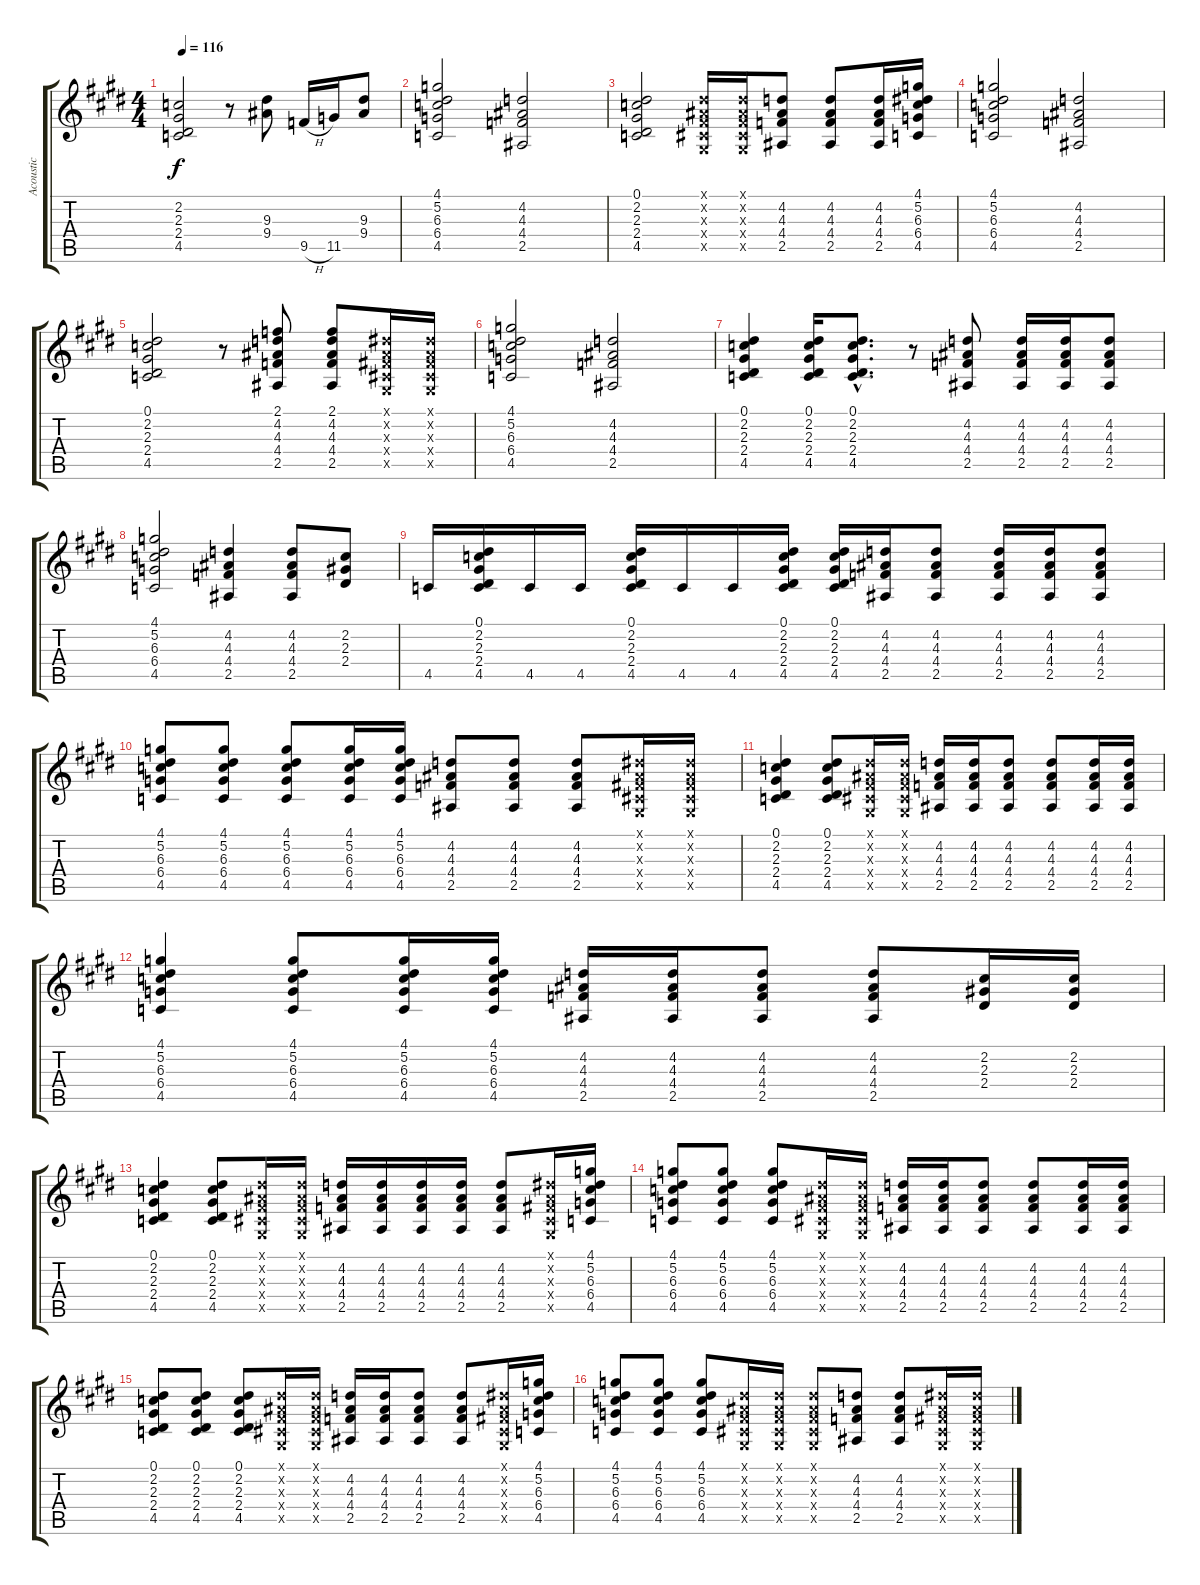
\track ("Acoustic" "Acoustic") {instrument acousticguitarsteel}
\staff {score tabs}
\tuning (Eb4 Bb3 Gb3 Db3 Ab2 Eb2) {hide}
\ts (4 4)
\tempo 116
\clef g2
\ks c#minor
(2.2 2.3 2.4 4.5).2{dy f} r.8 (9.3 9.4).8 9.5{h}.16 11.5.16 (9.3 9.4).8 |
(4.1 5.2 6.3 6.4 4.5).2 (4.2 4.3 4.4 2.5).2 |
(0.1 2.2 2.3 2.4 4.5).2 (0.1{x} 0.2{x} 0.3{x} 0.4{x} 0.5{x}).16 (0.1{x} 0.2{x} 0.3{x} 0.4{x} 0.5{x}).16 (4.2 4.3 4.4 2.5).8 (4.2 4.3 4.4 2.5).8 (4.2 4.3 4.4 2.5).16 (4.1 5.2 6.3 6.4 4.5).16 |
(4.1 5.2 6.3 6.4 4.5).2 (4.2 4.3 4.4 2.5).2 |
(0.1 2.2 2.3 2.4 4.5).2 r.8 (2.1 4.2 4.3 4.4 2.5).8 (2.1 4.2 4.3 4.4 2.5).8 (0.1{x} 0.2{x} 0.3{x} 0.4{x} 0.5{x}).16 (0.1{x} 0.2{x} 0.3{x} 0.4{x} 0.5{x}).16 |
(4.1 5.2 6.3 6.4 4.5).2 (4.2 4.3 4.4 2.5).2 |
(0.1 2.2 2.3 2.4 4.5).4 (0.1 2.2 2.3 2.4 4.5).16 (0.1{hac} 2.2{hac} 2.3{hac} 2.4{hac} 4.5{hac}).8{d} r.8 (4.2 4.3 4.4 2.5).8 (4.2 4.3 4.4 2.5).16 (4.2 4.3 4.4 2.5).16 (4.2 4.3 4.4 2.5).8 |
(4.1 5.2 6.3 6.4 4.5).2 (4.2 4.3 4.4 2.5).4 (4.2 4.3 4.4 2.5).8 (2.2 2.3 2.4).8 |
4.5.16 (0.1 2.2 2.3 2.4 4.5).16 4.5.16 4.5.16 (0.1 2.2 2.3 2.4 4.5).16 4.5.16 4.5.16 (0.1 2.2 2.3 2.4 4.5).16 (0.1 2.2 2.3 2.4 4.5).16 (4.2 4.3 4.4 2.5).16 (4.2 4.3 4.4 2.5).8 (4.2 4.3 4.4 2.5).16 (4.2 4.3 4.4 2.5).16 (4.2 4.3 4.4 2.5).8 |
(4.1 5.2 6.3 6.4 4.5).8 (4.1 5.2 6.3 6.4 4.5).8 (4.1 5.2 6.3 6.4 4.5).8 (4.1 5.2 6.3 6.4 4.5).16 (4.1 5.2 6.3 6.4 4.5).16 (4.2 4.3 4.4 2.5).8 (4.2 4.3 4.4 2.5).8 (4.2 4.3 4.4 2.5).8 (0.1{x} 0.2{x} 0.3{x} 0.4{x} 0.5{x}).16 (0.1{x} 0.2{x} 0.3{x} 0.4{x} 0.5{x}).16 |
(0.1 2.2 2.3 2.4 4.5).4 (0.1 2.2 2.3 2.4 4.5).8 (0.1{x} 0.2{x} 0.3{x} 0.4{x} 0.5{x}).16 (0.1{x} 0.2{x} 0.3{x} 0.4{x} 0.5{x}).16 (4.2 4.3 4.4 2.5).16 (4.2 4.3 4.4 2.5).16 (4.2 4.3 4.4 2.5).8 (4.2 4.3 4.4 2.5).8 (4.2 4.3 4.4 2.5).16 (4.2 4.3 4.4 2.5).16 |
(4.1 5.2 6.3 6.4 4.5).4 (4.1 5.2 6.3 6.4 4.5).8 (4.1 5.2 6.3 6.4 4.5).16 (4.1 5.2 6.3 6.4 4.5).16 (4.2 4.3 4.4 2.5).16 (4.2 4.3 4.4 2.5).16 (4.2 4.3 4.4 2.5).8 (4.2 4.3 4.4 2.5).8 (2.2 2.3 2.4).16 (2.2 2.3 2.4).16 |
(0.1 2.2 2.3 2.4 4.5).4 (0.1 2.2 2.3 2.4 4.5).8 (0.1{x} 0.2{x} 0.3{x} 0.4{x} 0.5{x}).16 (0.1{x} 0.2{x} 0.3{x} 0.4{x} 0.5{x}).16 (4.2 4.3 4.4 2.5).16 (4.2 4.3 4.4 2.5).16 (4.2 4.3 4.4 2.5).16 (4.2 4.3 4.4 2.5).16 (4.2 4.3 4.4 2.5).8 (0.1{x} 0.2{x} 0.3{x} 0.4{x} 0.5{x}).16 (4.1 5.2 6.3 6.4 4.5).16 |
(4.1 5.2 6.3 6.4 4.5).8 (4.1 5.2 6.3 6.4 4.5).8 (4.1 5.2 6.3 6.4 4.5).8 (0.1{x} 0.2{x} 0.3{x} 0.4{x} 0.5{x}).16 (0.1{x} 0.2{x} 0.3{x} 0.4{x} 0.5{x}).16 (4.2 4.3 4.4 2.5).16 (4.2 4.3 4.4 2.5).16 (4.2 4.3 4.4 2.5).8 (4.2 4.3 4.4 2.5).8 (4.2 4.3 4.4 2.5).16 (4.2 4.3 4.4 2.5).16 |
(0.1 2.2 2.3 2.4 4.5).8 (0.1 2.2 2.3 2.4 4.5).8 (0.1 2.2 2.3 2.4 4.5).8 (0.1{x} 0.2{x} 0.3{x} 0.4{x} 0.5{x}).16 (0.1{x} 0.2{x} 0.3{x} 0.4{x} 0.5{x}).16 (4.2 4.3 4.4 2.5).16 (4.2 4.3 4.4 2.5).16 (4.2 4.3 4.4 2.5).8 (4.2 4.3 4.4 2.5).8 (0.1{x} 0.2{x} 0.3{x} 0.4{x} 0.5{x}).16 (4.1 5.2 6.3 6.4 4.5).16 |
(4.1 5.2 6.3 6.4 4.5).8 (4.1 5.2 6.3 6.4 4.5).8 (4.1 5.2 6.3 6.4 4.5).8 (0.1{x} 0.2{x} 0.3{x} 0.4{x} 0.5{x}).16 (0.1{x} 0.2{x} 0.3{x} 0.4{x} 0.5{x}).16 (0.1{x} 0.2{x} 0.3{x} 0.4{x} 0.5{x}).8 (4.2 4.3 4.4 2.5).8 (4.2 4.3 4.4 2.5).8 (0.1{x} 0.2{x} 0.3{x} 0.4{x} 0.5{x}).16 (0.1{x} 0.2{x} 0.3{x} 0.4{x} 0.5{x}).16
